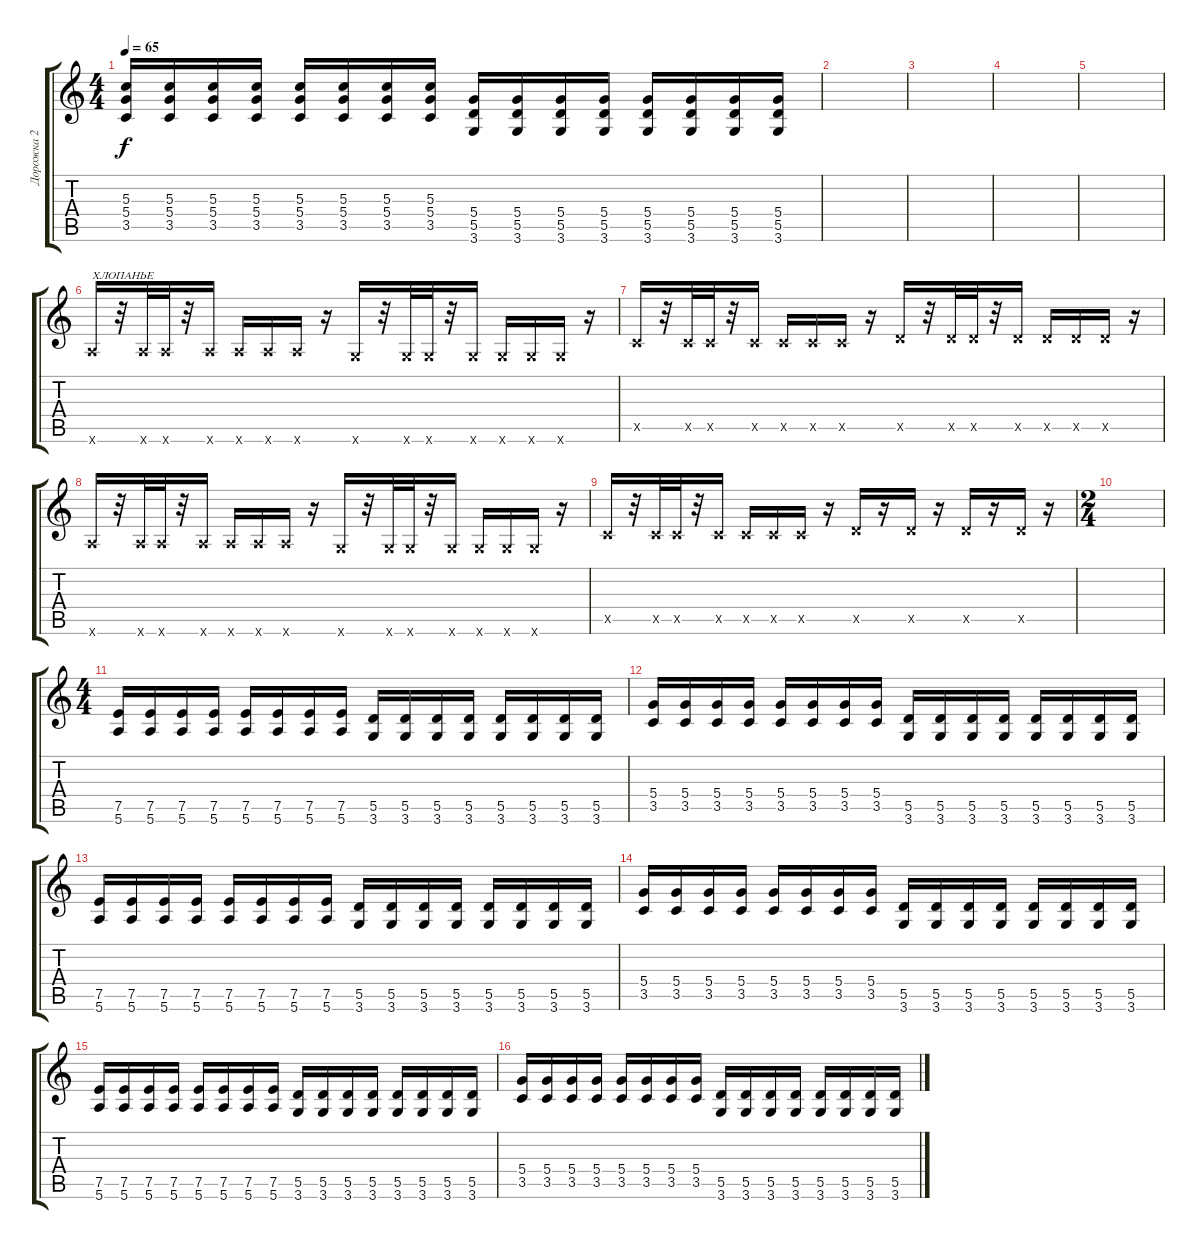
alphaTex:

\track ("Дорожка 2" "Дорожка 2") {instrument overdrivenguitar}
\staff {score tabs}
\tuning (E4 B3 G3 D3 A2 E2) {hide}
\ts (4 4)
\tempo 65
\clef g2
\ks c
(5.3 5.4 3.5).16{dy f} (5.3 5.4 3.5).16 (5.3 5.4 3.5).16 (5.3 5.4 3.5).16 (5.3 5.4 3.5).16 (5.3 5.4 3.5).16 (5.3 5.4 3.5).16 (5.3 5.4 3.5).16 (5.4 5.5 3.6).16 (5.4 5.5 3.6).16 (5.4 5.5 3.6).16 (5.4 5.5 3.6).16 (5.4 5.5 3.6).16 (5.4 5.5 3.6).16 (5.4 5.5 3.6).16 (5.4 5.5 3.6).16 |
|
|
|
|
5.6{x}.16{txt "ХЛОПАНЬЕ"} r.32 5.6{x}.32 5.6{x}.32 r.32 5.6{x}.16 5.6{x}.16 5.6{x}.16 5.6{x}.16 r.16 3.6{x}.16 r.32 3.6{x}.32 3.6{x}.32 r.32 3.6{x}.16 3.6{x}.16 3.6{x}.16 3.6{x}.16 r.16 |
3.5{x}.16 r.32 3.5{x}.32 3.5{x}.32 r.32 3.5{x}.16 3.5{x}.16 3.5{x}.16 3.5{x}.16 r.16 5.5{x}.16 r.32 5.5{x}.32 5.5{x}.32 r.32 5.5{x}.16 5.5{x}.16 5.5{x}.16 5.5{x}.16 r.16 |
5.6{x}.16 r.32 5.6{x}.32 5.6{x}.32 r.32 5.6{x}.16 5.6{x}.16 5.6{x}.16 5.6{x}.16 r.16 3.6{x}.16 r.32 3.6{x}.32 3.6{x}.32 r.32 3.6{x}.16 3.6{x}.16 3.6{x}.16 3.6{x}.16 r.16 |
3.5{x}.16 r.32 3.5{x}.32 3.5{x}.32 r.32 3.5{x}.16 3.5{x}.16 3.5{x}.16 3.5{x}.16 r.16 5.5{x}.16 r.16 5.5{x}.16 r.16 5.5{x}.16 r.16 5.5{x}.16 r.16 |
\ts (2 4)
|
\ts (4 4)
(7.5 5.6).16 (7.5 5.6).16 (7.5 5.6).16 (7.5 5.6).16 (7.5 5.6).16 (7.5 5.6).16 (7.5 5.6).16 (7.5 5.6).16 (5.5 3.6).16 (5.5 3.6).16 (5.5 3.6).16 (5.5 3.6).16 (5.5 3.6).16 (5.5 3.6).16 (5.5 3.6).16 (5.5 3.6).16 |
(5.4 3.5).16 (5.4 3.5).16 (5.4 3.5).16 (5.4 3.5).16 (5.4 3.5).16 (5.4 3.5).16 (5.4 3.5).16 (5.4 3.5).16 (5.5 3.6).16 (5.5 3.6).16 (5.5 3.6).16 (5.5 3.6).16 (5.5 3.6).16 (5.5 3.6).16 (5.5 3.6).16 (5.5 3.6).16 |
(7.5 5.6).16 (7.5 5.6).16 (7.5 5.6).16 (7.5 5.6).16 (7.5 5.6).16 (7.5 5.6).16 (7.5 5.6).16 (7.5 5.6).16 (5.5 3.6).16 (5.5 3.6).16 (5.5 3.6).16 (5.5 3.6).16 (5.5 3.6).16 (5.5 3.6).16 (5.5 3.6).16 (5.5 3.6).16 |
(5.4 3.5).16 (5.4 3.5).16 (5.4 3.5).16 (5.4 3.5).16 (5.4 3.5).16 (5.4 3.5).16 (5.4 3.5).16 (5.4 3.5).16 (5.5 3.6).16 (5.5 3.6).16 (5.5 3.6).16 (5.5 3.6).16 (5.5 3.6).16 (5.5 3.6).16 (5.5 3.6).16 (5.5 3.6).16 |
(7.5 5.6).16 (7.5 5.6).16 (7.5 5.6).16 (7.5 5.6).16 (7.5 5.6).16 (7.5 5.6).16 (7.5 5.6).16 (7.5 5.6).16 (5.5 3.6).16 (5.5 3.6).16 (5.5 3.6).16 (5.5 3.6).16 (5.5 3.6).16 (5.5 3.6).16 (5.5 3.6).16 (5.5 3.6).16 |
(5.4 3.5).16 (5.4 3.5).16 (5.4 3.5).16 (5.4 3.5).16 (5.4 3.5).16 (5.4 3.5).16 (5.4 3.5).16 (5.4 3.5).16 (5.5 3.6).16 (5.5 3.6).16 (5.5 3.6).16 (5.5 3.6).16 (5.5 3.6).16 (5.5 3.6).16 (5.5 3.6).16 (5.5 3.6).16
